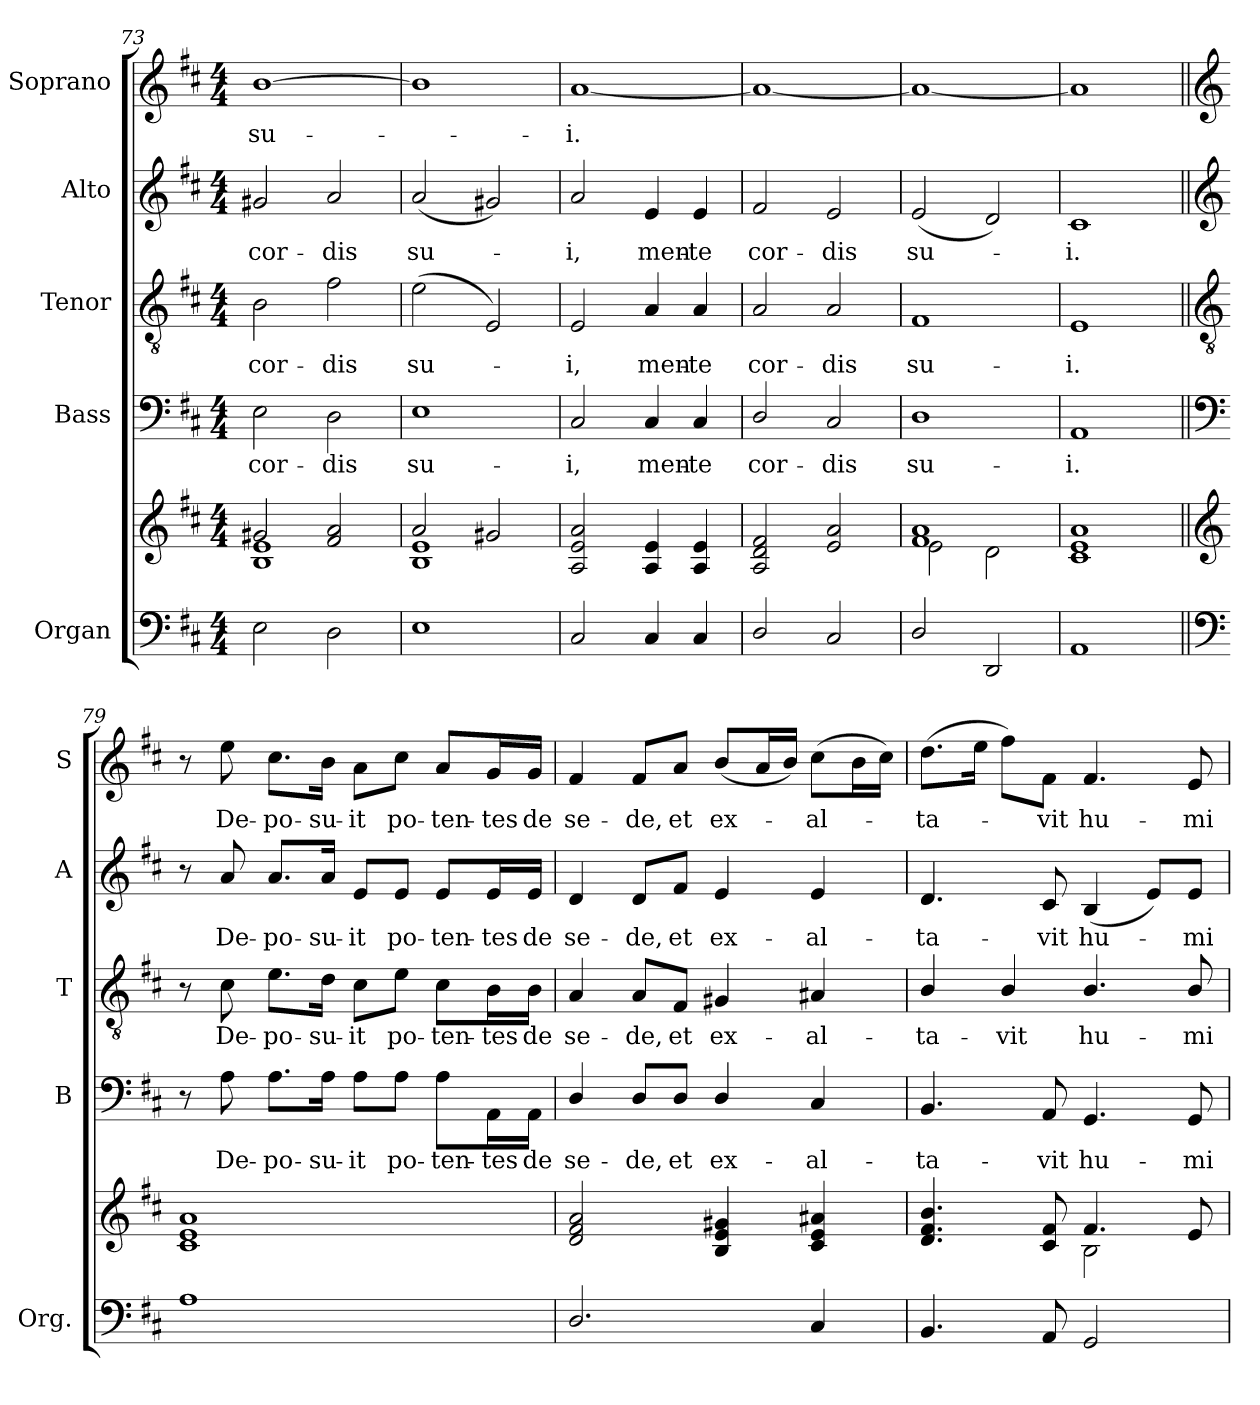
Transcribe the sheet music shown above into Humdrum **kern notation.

**kern	**kern	**kern	**text	**kern	**text	**kern	**text	**kern	**text
*part5	*part5	*part4	*part4	*part3	*part3	*part2	*part2	*part1	*part1
*staff6	*staff5	*staff4	*staff4	*staff3	*staff3	*staff2	*staff2	*staff1	*staff1
*I"Organ	*	*I"Bass	*	*I"Tenor	*	*I"Alto	*	*I"Soprano	*
*I'Org.	*	*I'B	*	*I'T	*	*I'A	*	*I'S	*
*clefF4	*clefG2	*clefF4	*	*clefGv2	*	*clefG2	*	*clefG2	*
*k[f#c#]	*k[f#c#]	*k[f#c#]	*	*k[f#c#]	*	*k[f#c#]	*	*k[f#c#]	*
*M4/4	*M4/4	*M4/4	*	*M4/4	*	*M4/4	*	*M4/4	*
=73	=73	=73	=73	=73	=73	=73	=73	=73	=73
*	*^	*	*	*	*	*	*	*	*
2E\	2g#X/	1B 1e	2E\	cor-	2B\	cor-	2g#X/	cor-	[1b	su-
2D\	2f#/ 2a/	.	2D\	dis	2f#\	dis	2a/	dis	.	.
=74	=74	=74	=74	=74	=74	=74	=74	=74	=74	=74
1E	2a/	1B 1e	1E	su-	(2e\	su-	(2a/	su-	1b]	.
.	2g#X/	.	.	.	2E/)	.	2g#X/)	.	.	.
*	*v	*v	*	*	*	*	*	*	*	*
=75	=75	=75	=75	=75	=75	=75	=75	=75	=75
2C#/	2A/ 2e/ 2a/	2C#/	i,	2E/	i,	2a/	i,	[1a	i.
4C#/	4A/ 4e/	4C#/	men-	4A/	men-	4e/	men-	.	.
4C#/	4A/ 4e/	4C#/	te	4A/	te	4e/	te	.	.
=76	=76	=76	=76	=76	=76	=76	=76	=76	=76
2D/	2A/ 2d/ 2f#/	2D/	cor-	2A/	cor-	2f#/	cor-	1a_	.
2C#/	2e/ 2a/	2C#/	dis	2A/	dis	2e/	dis	.	.
=77	=77	=77	=77	=77	=77	=77	=77	=77	=77
*	*^	*	*	*	*	*	*	*	*
2D/	1f# 1a	2e\	1D	su-	1F#	su-	(2e/	su-	1a_	.
2DD/	.	2d\	.	.	.	.	2d/)	.	.	.
*	*v	*v	*	*	*	*	*	*	*	*
=78	=78	=78	=78	=78	=78	=78	=78	=78	=78
1AA	1c# 1e 1a	1AA	i.	1E	i.	1c#	i.	1a]	.
!!LO:PB:g=z
=79||	=79||	=79||	=79||	=79||	=79||	=79||	=79||	=79||	=79||
*clefF4	*clefG2	*clefF4	*	*clefGv2	*	*clefG2	*	*clefG2	*
*	*	*	*	*	*	*	*	*MM90	*
1A	1c# 1e 1a	8r	.	8r	.	8r	.	8r	.
.	.	8A\	De-	8c#\	De-	8a/	De-	8ee\	De-
.	.	8.A\L	po-	8.e\L	po-	8.a/L	po-	8.cc#\L	po-
.	.	16A\Jk	su-	16d\Jk	su-	16a/Jk	su-	16b\Jk	su-
.	.	8A\L	it	8c#\L	it	8e/L	it	8a\L	it
.	.	8A\J	po-	8e\J	po-	8e/J	po-	8cc#\J	po-
.	.	8A\L	ten-	8c#\L	ten-	8e/L	ten-	8a/L	ten-
.	.	16AA\L	tes	16B\L	tes	16e/L	tes	16g/L	tes
.	.	16AA\JJ	de	16B\JJ	de	16e/JJ	de	16g/JJ	de
=80	=80	=80	=80	=80	=80	=80	=80	=80	=80
2.D/	2d/ 2f#/ 2a/	4D/	se-	4A/	se-	4d/	se-	4f#/	se-
.	.	8D/L	de,	8A/L	de,	8d/L	de,	8f#/L	de,
.	.	8D/J	et	8F#/J	et	8f#/J	et	8a/J	et
.	4B/ 4e/ 4g#X/	4D/	ex-	4G#X/	ex-	4e/	ex-	(8b/L	ex-
.	.	.	.	.	.	.	.	16a/L	.
.	.	.	.	.	.	.	.	16b/JJ)	.
4C#/	4c#/ 4e/ 4a#X/	4C#/	al-	4A#X/	al-	4e/	al-	(8cc#\L	al-
.	.	.	.	.	.	.	.	16b\L	.
.	.	.	.	.	.	.	.	16cc#\JJ)	.
=81	=81	=81	=81	=81	=81	=81	=81	=81	=81
*	*^	*	*	*	*	*	*	*	*
4.BB/	4.d/ 4.f#/ 4.b/	2ryy	4.BB/	ta-	4B/	ta-	4.d/	ta-	(8.dd\L	ta-
.	.	.	.	.	.	.	.	.	16ee\Jk	.
.	.	.	.	.	4B/	vit	.	.	8ff#\L)	.
8AA/	8c#/ 8f#/	.	8AA/	vit	.	.	8c#/	vit	8f#\J	vit
2GG/	4.f#/	2B\	4.GG/	hu-	4.B/	hu-	(4B/	hu-	4.f#/	hu-
.	.	.	.	.	.	.	8e/L)	.	.	.
.	8e/	.	8GG/	mi-	8B/	mi-	8e/J	mi-	8e/	mi-
*	*v	*v	*	*	*	*	*	*	*	*
=	=	=	=	=	=	=	=	=	=
*-	*-	*-	*-	*-	*-	*-	*-	*-	*-
